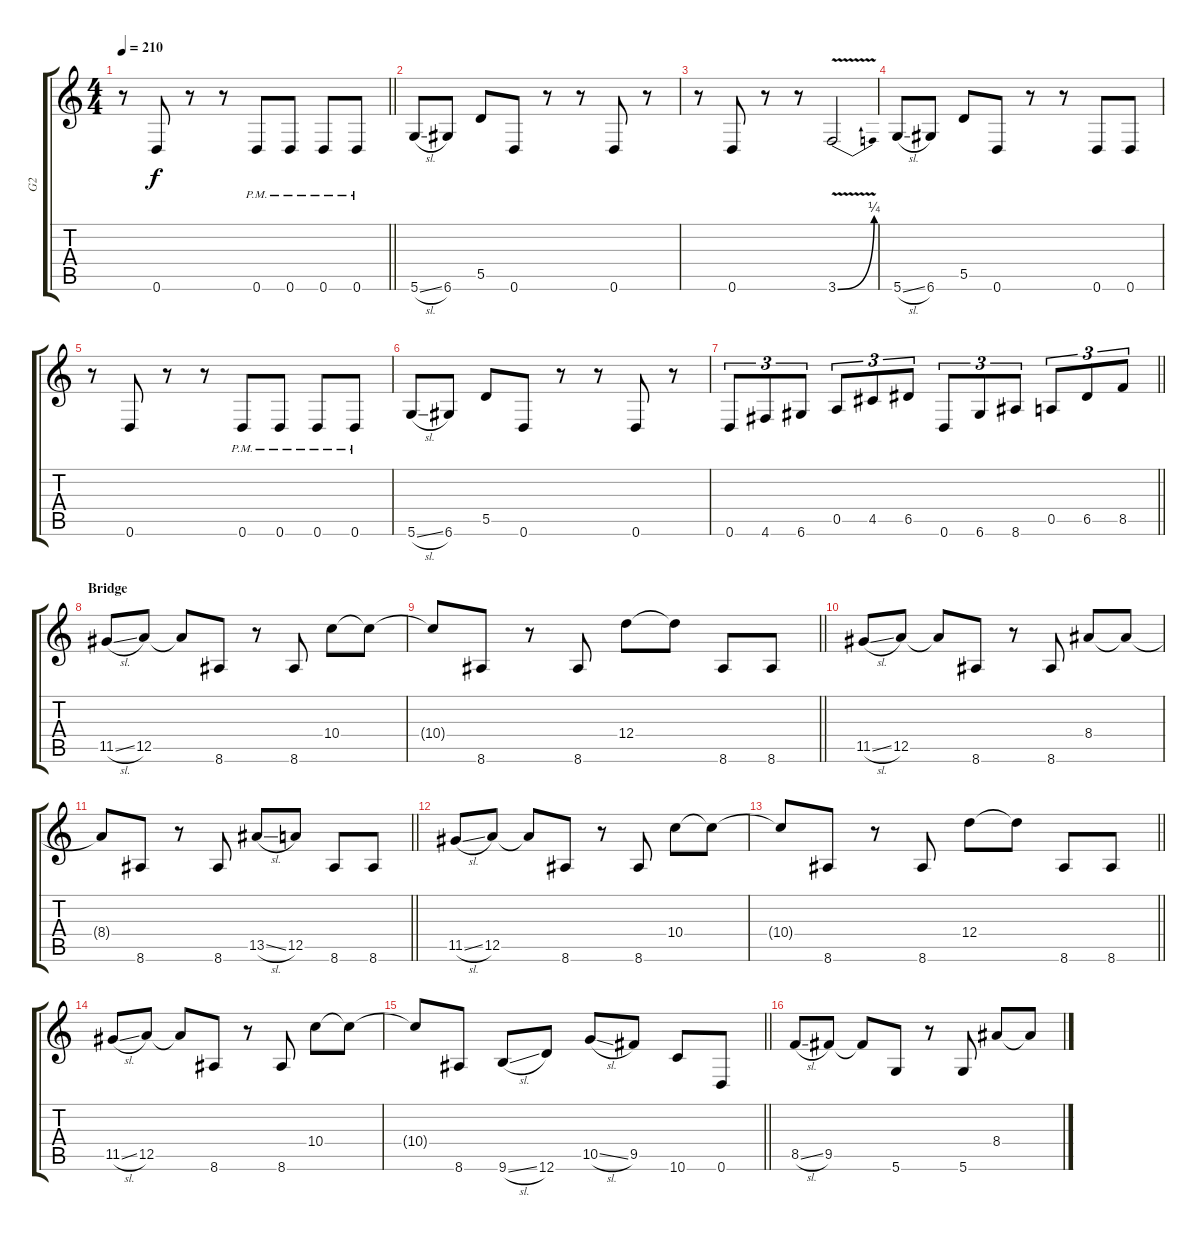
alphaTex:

\track ("G2" "G2") {instrument distortionguitar}
\staff {score tabs}
\tuning (E4 B3 G3 D3 A2 D2) {hide}
\ts (4 4)
\tempo 210
\clef g2
\barLineRight lightlight
\ks c
r.8{dy f} 0.6.8 r.8 r.8 0.6{pm}.8 0.6{pm}.8 0.6{pm}.8 0.6{pm}.8 |
5.6{sl}.8 6.6.8 5.5.8 0.6.8 r.8 r.8 0.6.8 r.8 |
r.8 0.6.8 r.8 r.8 3.6{be (bend 0 0 60 1) v}.2 |
5.6{sl}.8 6.6.8 5.5.8 0.6.8 r.8 r.8 0.6.8 0.6.8 |
r.8 0.6.8 r.8 r.8 0.6{pm}.8 0.6{pm}.8 0.6{pm}.8 0.6{pm}.8 |
5.6{sl}.8 6.6.8 5.5.8 0.6.8 r.8 r.8 0.6.8 r.8 |
\barLineRight lightlight
0.6.8{tu (3 2)} 4.6.8{tu (3 2)} 6.6.8{tu (3 2)} 0.5.8{tu (3 2)} 4.5.8{tu (3 2)} 6.5.8{tu (3 2)} 0.6.8{tu (3 2)} 6.6.8{tu (3 2)} 8.6.8{tu (3 2)} 0.5.8{tu (3 2)} 6.5.8{tu (3 2)} 8.5.8{tu (3 2)} |
\section ("" "Bridge")
11.5{sl}.8 12.5.8 12.5{t}.8 8.6.8 r.8 8.6.8 10.4.8 10.4{t}.8 |
\barLineRight lightlight
10.4{t}.8 8.6.8 r.8 8.6.8 12.4.8 12.4{t}.8 8.6.8 8.6.8 |
11.5{sl}.8 12.5.8 12.5{t}.8 8.6.8 r.8 8.6.8 8.4.8 8.4{t}.8 |
\barLineRight lightlight
8.4{t}.8 8.6.8 r.8 8.6.8 13.5{sl}.8 12.5.8 8.6.8 8.6.8 |
11.5{sl}.8 12.5.8 12.5{t}.8 8.6.8 r.8 8.6.8 10.4.8 10.4{t}.8 |
\barLineRight lightlight
10.4{t}.8 8.6.8 r.8 8.6.8 12.4.8 12.4{t}.8 8.6.8 8.6.8 |
11.5{sl}.8 12.5.8 12.5{t}.8 8.6.8 r.8 8.6.8 10.4.8 10.4{t}.8 |
\barLineRight lightlight
10.4{t}.8 8.6.8 9.6{sl}.8 12.6.8 10.5{sl}.8 9.5.8 10.6.8 0.6.8 |
8.5{sl}.8 9.5.8 9.5{t}.8 5.6.8 r.8 5.6.8 8.4.8 8.4{t}.8
